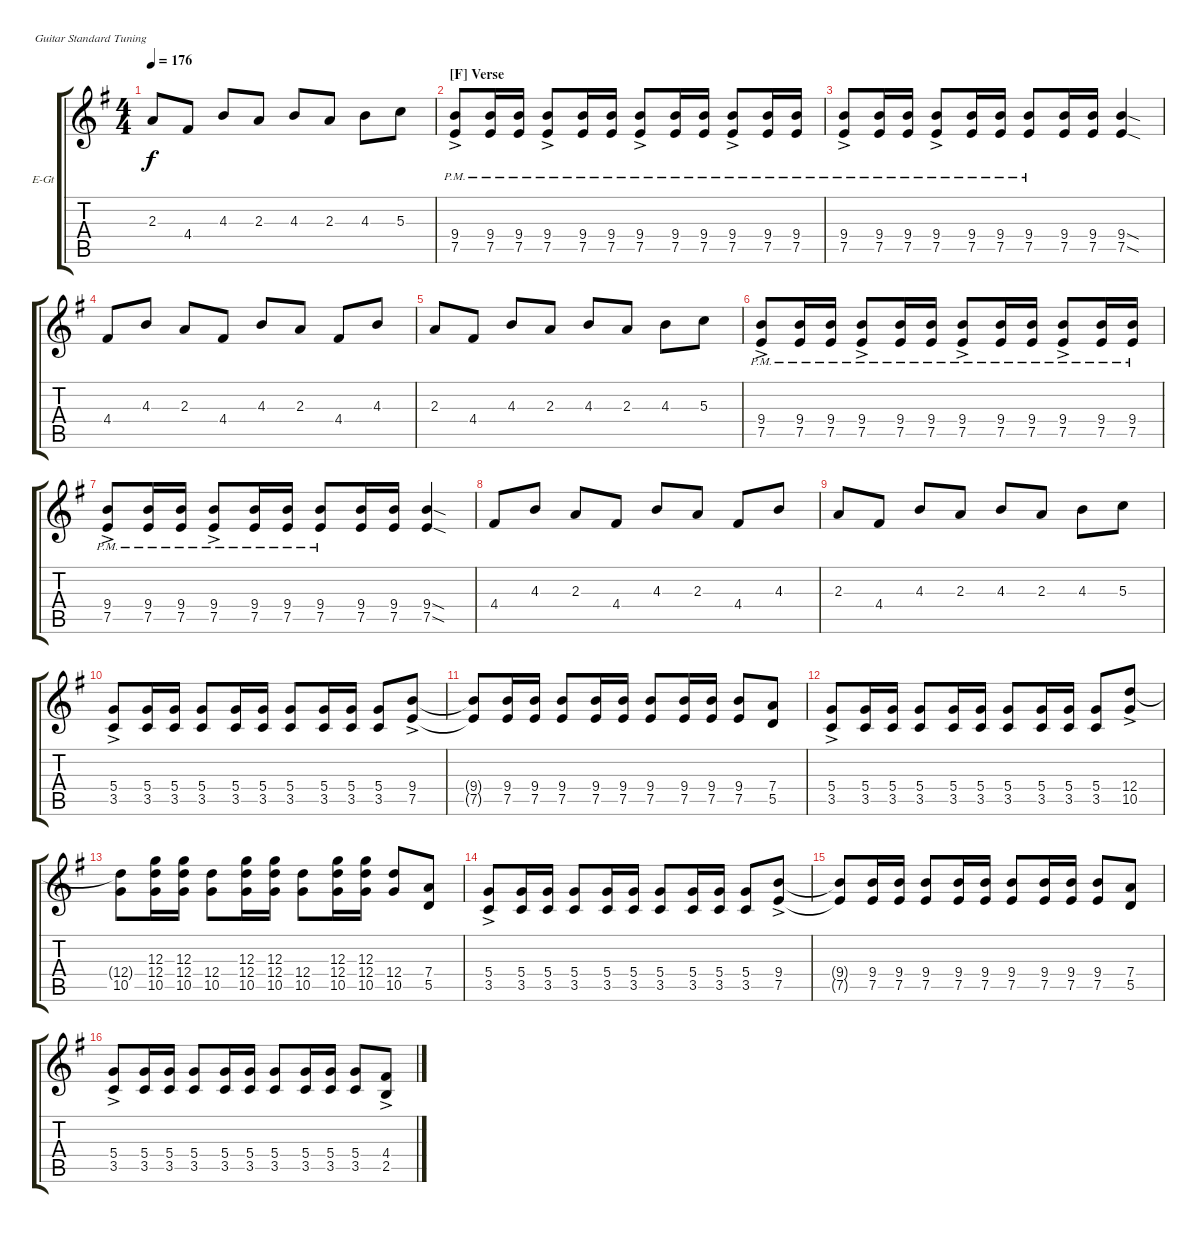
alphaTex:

\bracketExtendMode groupsimilarinstruments
\firstSystemTrackNameOrientation horizontal
\otherSystemsTrackNameOrientation horizontal
\track ("Guitar" "E-Gt") {instrument distortionguitar}
\staff {score tabs}
\tuning (E4 B3 G3 D3 A2 E2)
\ts (4 4)
\tempo 176
\clef g2
\scale
1.05549
\ks g
2.3.8{dy f} 4.4.8 4.3.8 2.3.8 4.3.8 2.3.8 4.3.8 5.3.8 |
\section ("F" "Verse")
\scale
0.944515 (7.5{ac pm} 9.4{ac pm}).8 (7.5{pm} 9.4{pm}).16 (7.5{pm} 9.4{pm}).16 (7.5{ac pm} 9.4{ac pm}).8 (7.5{pm} 9.4{pm}).16 (7.5{pm} 9.4{pm}).16 (7.5{ac pm} 9.4{ac pm}).8 (7.5{pm} 9.4{pm}).16 (7.5{pm} 9.4{pm}).16 (7.5{ac pm} 9.4{ac pm}).8 (7.5{pm} 9.4{pm}).16 (7.5{pm} 9.4{pm}).16 |
\scale
1.05549 (7.5{ac pm} 9.4{ac pm}).8 (7.5{pm} 9.4{pm}).16 (7.5{pm} 9.4{pm}).16 (7.5{ac pm} 9.4{ac pm}).8 (7.5{pm} 9.4{pm}).16 (7.5{pm} 9.4{pm}).16 (7.5{pm} 9.4{pm}).8 (7.5 9.4).16 (7.5 9.4).16 (7.5{sod} 9.4{sod}).4 |
\scale
0.944515 4.4.8 4.3.8 2.3.8 4.4.8 4.3.8 2.3.8 4.4.8 4.3.8 |
\scale
1.05549 2.3.8 4.4.8 4.3.8 2.3.8 4.3.8 2.3.8 4.3.8 5.3.8 |
\scale
0.944515 (7.5{ac pm} 9.4{ac pm}).8 (7.5{pm} 9.4{pm}).16 (7.5{pm} 9.4{pm}).16 (7.5{ac pm} 9.4{ac pm}).8 (7.5{pm} 9.4{pm}).16 (7.5{pm} 9.4{pm}).16 (7.5{ac pm} 9.4{ac pm}).8 (7.5{pm} 9.4{pm}).16 (7.5{pm} 9.4{pm}).16 (7.5{ac pm} 9.4{ac pm}).8 (7.5{pm} 9.4{pm}).16 (7.5{pm} 9.4{pm}).16 |
\scale
1.05549 (7.5{ac pm} 9.4{ac pm}).8 (7.5{pm} 9.4{pm}).16 (7.5{pm} 9.4{pm}).16 (7.5{ac pm} 9.4{ac pm}).8 (7.5{pm} 9.4{pm}).16 (7.5{pm} 9.4{pm}).16 (7.5{pm} 9.4{pm}).8 (7.5 9.4).16 (7.5 9.4).16 (7.5{sod} 9.4{sod}).4 |
\scale
0.944515 4.4.8 4.3.8 2.3.8 4.4.8 4.3.8 2.3.8 4.4.8 4.3.8 |
\scale
1.05549 2.3.8 4.4.8 4.3.8 2.3.8 4.3.8 2.3.8 4.3.8 5.3.8 |
\scale
0.944515 (3.5{ac} 5.4{ac}).8 (3.5 5.4).16 (3.5 5.4).16 (3.5 5.4).8 (3.5 5.4).16 (3.5 5.4).16 (3.5 5.4).8 (3.5 5.4).16 (3.5 5.4).16 (3.5 5.4).8 (7.5{ac} 9.4{ac}).8 |
\scale
1.05549 (7.5{t} 9.4{t}).8 (7.5 9.4).16 (7.5 9.4).16 (7.5 9.4).8 (7.5 9.4).16 (7.5 9.4).16 (7.5 9.4).8 (7.5 9.4).16 (7.5 9.4).16 (7.5 9.4).8 (5.5 7.4).8 |
\scale
0.944515 (3.5{ac} 5.4{ac}).8 (3.5 5.4).16 (3.5 5.4).16 (3.5 5.4).8 (3.5 5.4).16 (3.5 5.4).16 (3.5 5.4).8 (3.5 5.4).16 (3.5 5.4).16 (3.5 5.4).8 (12.4{ac} 10.5).8 |
\scale
1.05549 (12.4{t} 10.5).8 (12.4 12.3 10.5).16 (12.4 12.3 10.5).16 (12.4 10.5).8 (12.4 12.3 10.5).16 (12.4 12.3 10.5).16 (12.4 10.5).8 (12.4 12.3 10.5).16 (12.4 12.3 10.5).16 (12.4 10.5).8 (5.5 7.4).8 |
\scale
0.944515 (3.5{ac} 5.4{ac}).8 (3.5 5.4).16 (3.5 5.4).16 (3.5 5.4).8 (3.5 5.4).16 (3.5 5.4).16 (3.5 5.4).8 (3.5 5.4).16 (3.5 5.4).16 (3.5 5.4).8 (7.5{ac} 9.4{ac}).8 |
\scale
1.05549 (7.5{t} 9.4{t}).8 (7.5 9.4).16 (7.5 9.4).16 (7.5 9.4).8 (7.5 9.4).16 (7.5 9.4).16 (7.5 9.4).8 (7.5 9.4).16 (7.5 9.4).16 (7.5 9.4).8 (5.5 7.4).8 |
\scale
0.944515 (3.5{ac} 5.4{ac}).8 (3.5 5.4).16 (3.5 5.4).16 (3.5 5.4).8 (3.5 5.4).16 (3.5 5.4).16 (3.5 5.4).8 (3.5 5.4).16 (3.5 5.4).16 (3.5 5.4).8 (2.5{ac} 4.4{ac}).8
